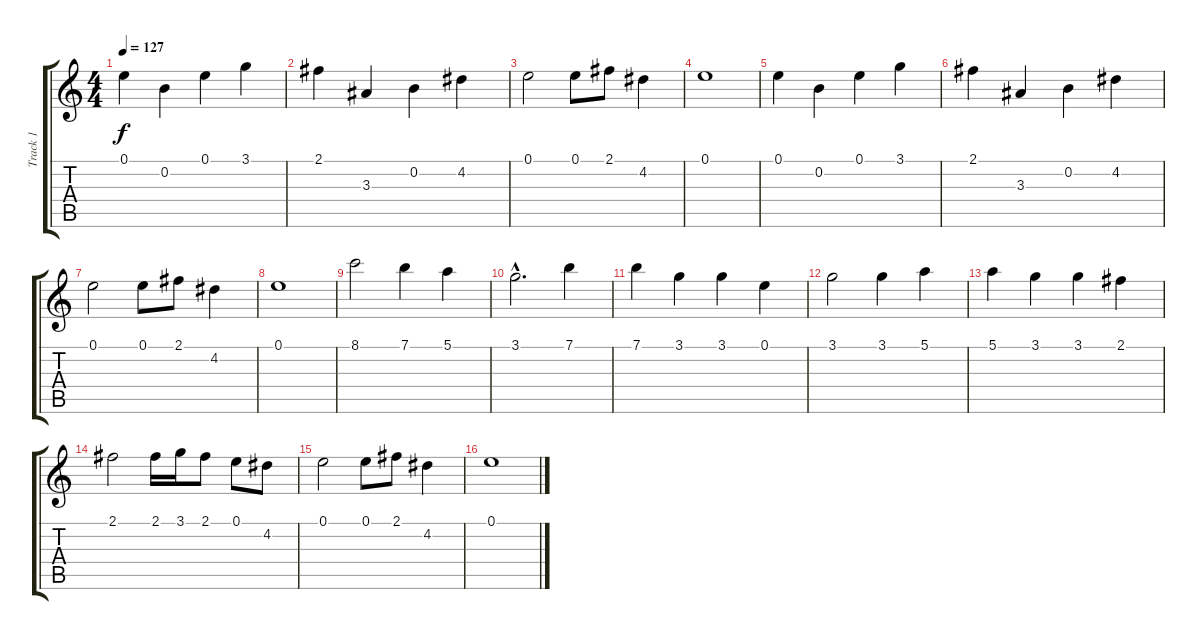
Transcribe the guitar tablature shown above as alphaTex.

\track ("Track 1" "Track 1") {instrument acousticguitarsteel}
\staff {score tabs}
\tuning (E4 B3 G3 D3 A2 E2) {hide}
\ts (4 4)
\tempo 127
\clef g2
\ks c
0.1.4{dy f} 0.2.4 0.1.4 3.1.4 |
2.1.4 3.3.4 0.2.4 4.2.4 |
0.1.2 0.1.8 2.1.8 4.2.4 |
0.1.1 |
0.1.4 0.2.4 0.1.4 3.1.4 |
2.1.4 3.3.4 0.2.4 4.2.4 |
0.1.2 0.1.8 2.1.8 4.2.4 |
0.1.1 |
8.1.2 7.1.4 5.1.4 |
3.1{hac}.2{d} 7.1.4 |
7.1.4 3.1.4 3.1.4 0.1.4 |
3.1.2 3.1.4 5.1.4 |
5.1.4 3.1.4 3.1.4 2.1.4 |
2.1.2 2.1.16 3.1.16 2.1.8 0.1.8 4.2.8 |
0.1.2 0.1.8 2.1.8 4.2.4 |
0.1.1
